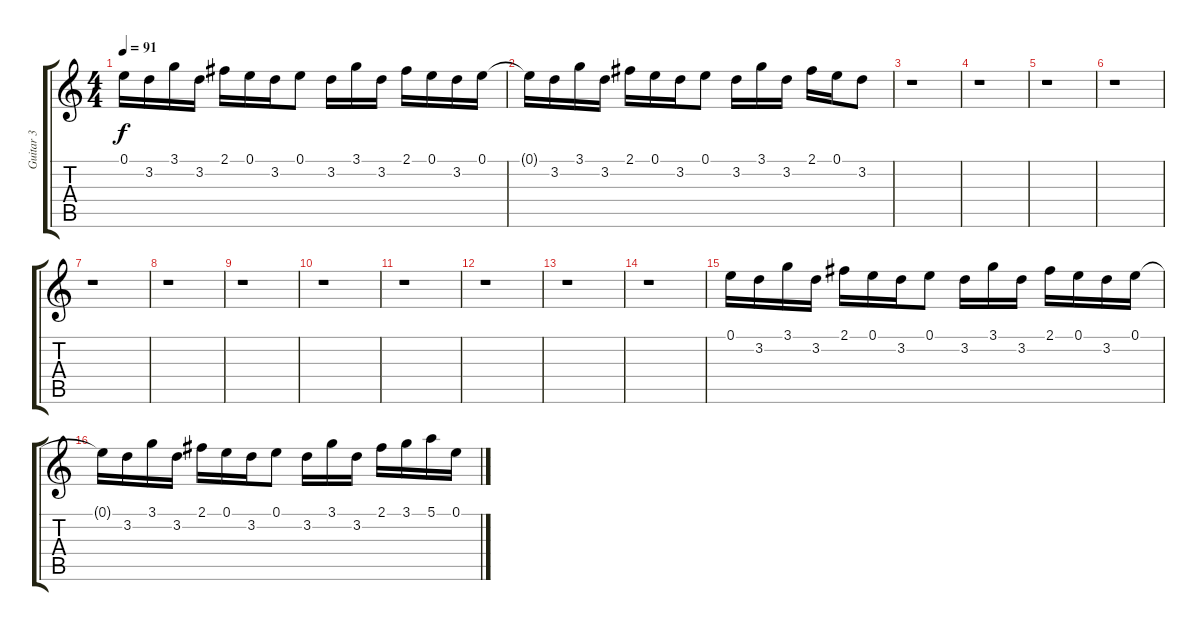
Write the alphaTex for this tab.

\track ("Guitar 3" "Guitar 3") {instrument overdrivenguitar}
\staff {score tabs}
\tuning (E4 B3 G3 D3 A2 E2) {hide}
\ts (4 4)
\tempo 91
\clef g2
\ks c
0.1.16{dy f} 3.2.16 3.1.16 3.2.16 2.1.16 0.1.16 3.2.16 0.1.8 3.2.16 3.1.16 3.2.16 2.1.16 0.1.16 3.2.16 0.1.16 |
0.1{t}.16 3.2.16 3.1.16 3.2.16 2.1.16 0.1.16 3.2.16 0.1.8 3.2.16 3.1.16 3.2.16 2.1.16 0.1.16 3.2.8 |
r.1 |
r.1 |
r.1 |
r.1 |
r.1 |
r.1 |
r.1 |
r.1 |
r.1 |
r.1 |
r.1 |
r.1 |
0.1.16 3.2.16 3.1.16 3.2.16 2.1.16 0.1.16 3.2.16 0.1.8 3.2.16 3.1.16 3.2.16 2.1.16 0.1.16 3.2.16 0.1.16 |
0.1{t}.16 3.2.16 3.1.16 3.2.16 2.1.16 0.1.16 3.2.16 0.1.8 3.2.16 3.1.16 3.2.16 2.1.16 3.1.16 5.1.16 0.1.16
